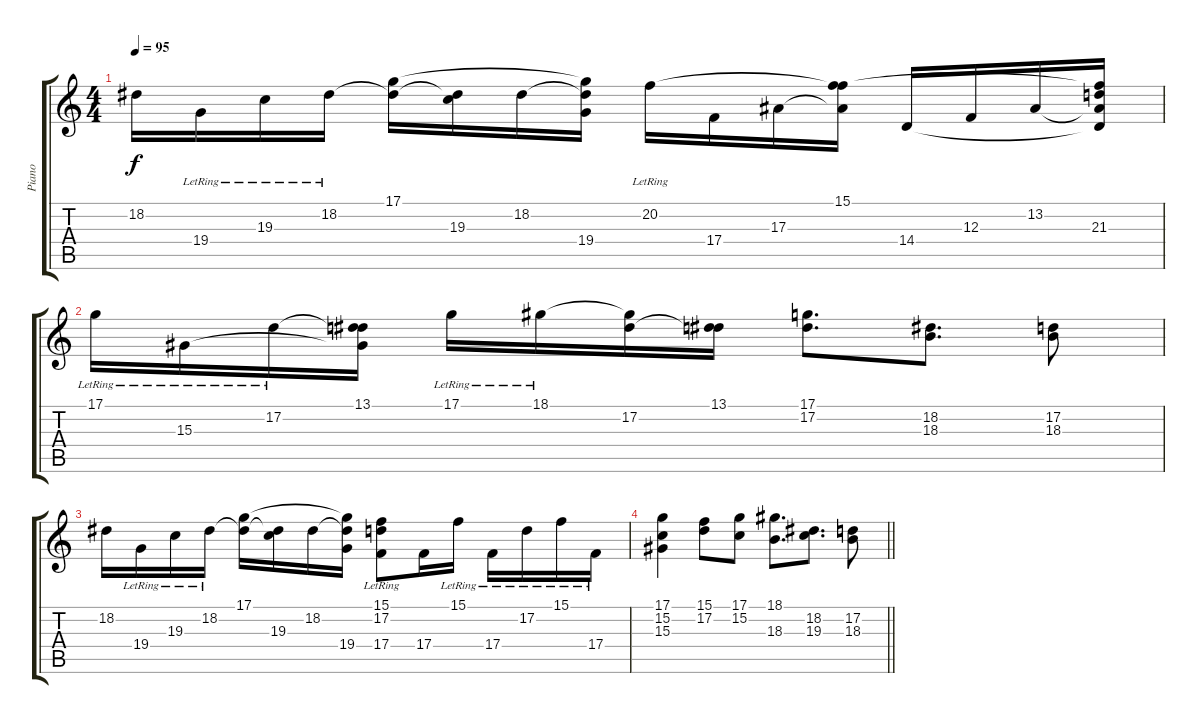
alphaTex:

\track ("Piano" "Piano") {instrument brightacousticpiano}
\staff {score tabs}
\tuning (D4 A3 F3 C3 G2 C2) {hide}
\ts (4 4)
\tempo 95
\clef g2
\ks c
18.2.16{dy f} 19.4{lr}.16 19.3{lr}.16 18.2{lr}.16 (17.1 18.2{t}).16 (18.2{t} 19.3).16 18.2.16 (17.1{t} 18.2{t} 19.4).16 20.2{lr}.16 17.4.16 17.3.16 (15.1 20.2{t} 17.3{t}).16 14.4.16 12.3.16 13.2.16 (15.1{t} 13.2{t} 21.3 14.4{t}).16 |
17.1{lr}.16 15.3{lr}.16 17.2{lr}.16 (13.1 17.2{t} 15.3{t}).16 17.1{lr}.16 18.1{lr}.16 (18.1{t} 17.2).16 (13.1 17.2{t}).16 (17.1 17.2).8{d} (18.2 18.3).8{d} (17.2 18.3).8 |
18.2.16 19.4{lr}.16 19.3{lr}.16 18.2{lr}.16 (17.1 18.2{t}).16 (18.2{t} 19.3).16 18.2.16 (17.1{t} 18.2{t} 19.4).16 (15.1{lr} 17.2 17.4).8 17.4.16 15.1{lr}.16 17.4{lr}.16 17.2{lr}.16 15.1{lr}.16 17.4{lr}.16 |
\barLineRight lightlight
(17.1 15.2 15.3).4 (15.1 17.2).8 (17.1 15.2).8 (18.1 18.3).8{d} (18.2 19.3).8{d} (17.2 18.3).8
